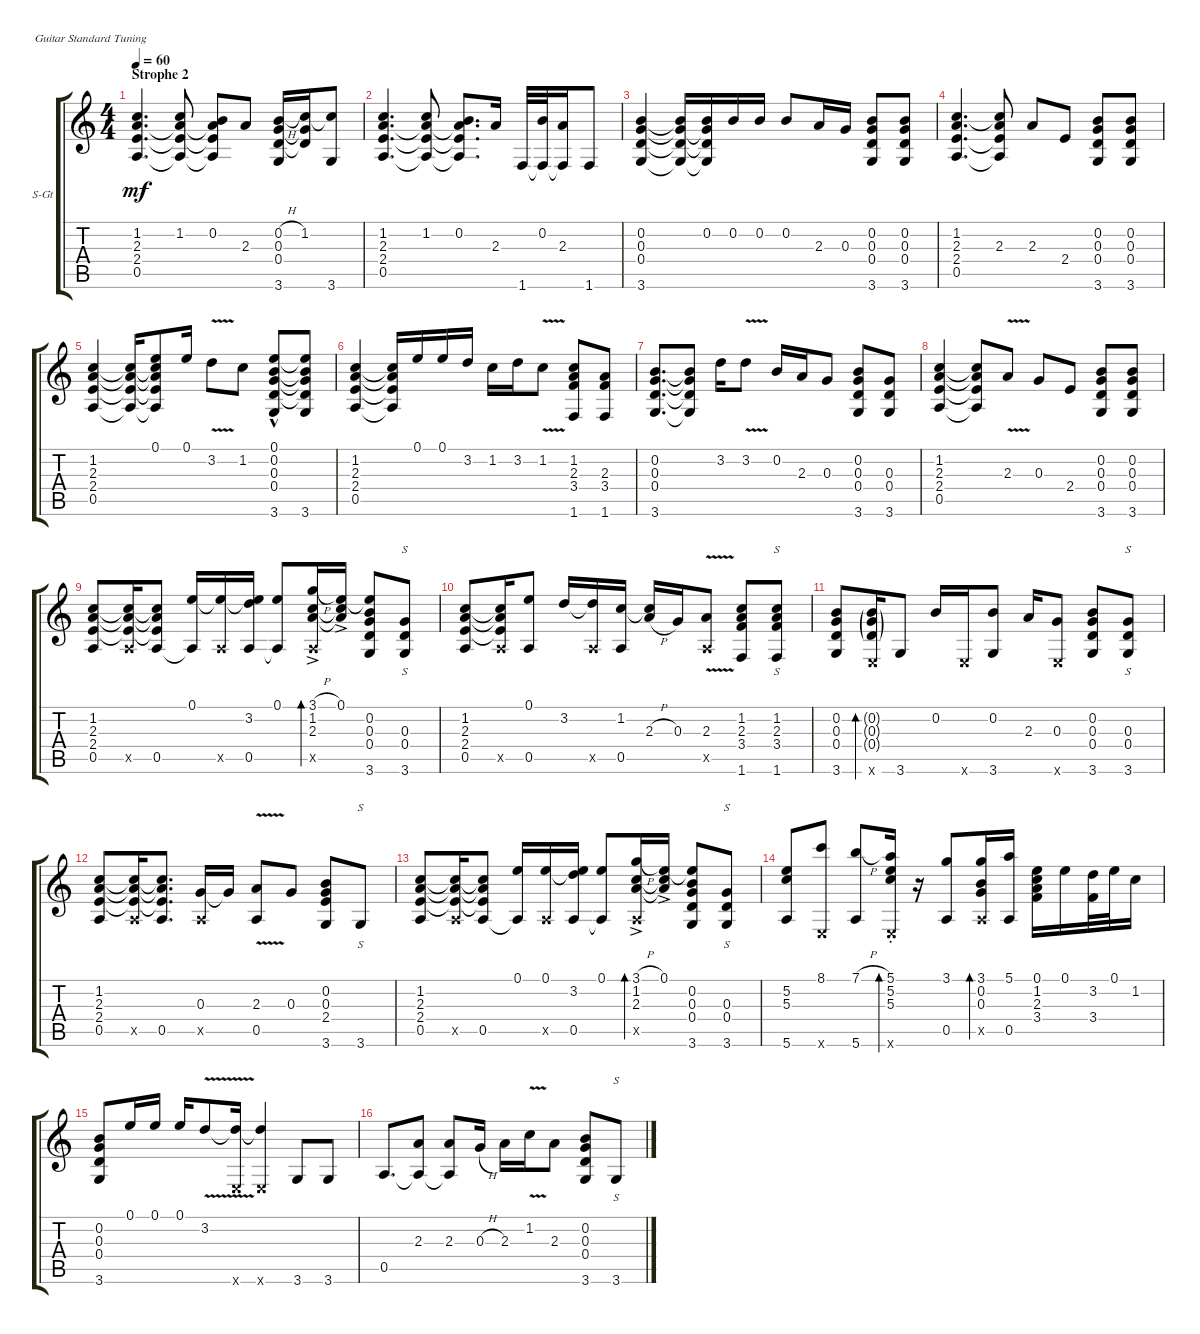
\defaultSystemsLayout 4
\bracketExtendMode groupsimilarinstruments
\firstSystemTrackNameOrientation horizontal
\otherSystemsTrackNameOrientation horizontal
\track ("Steel Guitar" "S-Gt") {instrument acousticguitarsteel}
\staff {score tabs}
\tuning (E4 B3 G3 D3 A2 E2)
\ts (4 4)
\section ("" "Strophe 2")
\tempo 60
\clef g2
\ks c
(0.5 1.2 2.3 2.4).4{d dy mf} (1.2 2.3{t} 2.4{t} 0.5{t}).8 (0.2 2.3{t} 2.4{t} 0.5{t}).8 2.3.8 (0.2{h} 3.6 0.3 0.4).16 (1.2 0.3{t} 0.4{t}).16 (3.6 1.2{t}).8 |
(0.5 1.2 2.3 2.4).4{d} (1.2 2.3{t} 2.4{t} 0.5{t}).8 (0.2 0.5{t} 2.4{t} 2.3{t}).8{d} 2.3.16 1.6.32 (0.2 1.6{t}).32 (2.3 1.6{t}).16 1.6.8 |
(3.6 0.4 0.3 0.2).4 (3.6{t} 0.4{t} 0.3{t} 0.2{t}).16 (0.2 0.3{t} 0.4{t} 3.6{t}).16 0.2.16 0.2.16 0.2.8 2.3.16 0.3.16 (3.6 0.4 0.3 0.2).8 (3.6 0.4 0.3 0.2).8 |
(0.5 1.2 2.3 2.4).4{d} (2.3 2.4{t} 0.5{t} 1.2{t}).8 2.3.8 2.4.8 (3.6 0.4 0.3 0.2).8 (3.6 0.4 0.3 0.2).8 |
(0.5 1.2 2.3 2.4).4 (0.5{t} 2.4{t} 2.3{t} 1.2{t}).16 (0.1 1.2{t} 2.3{t} 2.4{t} 0.5{t}).8 0.1.16 3.2{v}.8 1.2.8 (0.1{hac} 3.6 0.2 0.3 0.4).8 (3.6 0.1{t} 0.2{t} 0.3{t} 0.4{t}).8 |
(0.5 1.2 2.3 2.4).4 (0.5{t} 2.4{t} 2.3{t} 1.2{t}).16 0.1.16 0.1.16 3.2.16 1.2.16 3.2.16 1.2{v}.8 (1.6 1.2 2.3 3.4).8 (1.6 3.4 2.3).8 |
(3.6 0.4 0.3 0.2).8{d} (3.6{t} 0.4{t} 0.3{t} 0.2{t}).8 3.2.16 3.2{v}.8 0.2.16 2.3.16 0.3.8 (0.3 3.6 0.4 0.2).8 (0.3 3.6 0.4).8 |
(0.5 1.2 2.3 2.4).4 (0.5{t} 2.4{t} 2.3{t} 1.2{t}).8 2.3{v}.8 0.3.8 2.4.8 (3.6 0.4 0.3 0.2).8 (3.6 0.4 0.2 0.3).8 |
(0.5 1.2 2.3 2.4).8 (0.5{x} 2.4{t} 2.3{t} 1.2{t}).16 (0.5 2.4{t} 2.3{t} 1.2{t}).8 (0.1 0.5{t}).16 (0.1{t} 0.5{x}).16 (0.5 3.2 0.1{t}).16 (0.1 0.5{t}).8 (3.1{h ac} 0.5{x} 2.3 1.2).16{bd 30} (0.1{ac} 2.3{t} 1.2{t}).16 (3.6 0.4 0.3 0.2 0.1{t}).8 (3.6 0.3 0.4).8{s} |
(0.5 1.2 2.3 2.4).8 (0.5{x} 2.4{t} 2.3{t} 1.2{t}).16 (0.1 0.5).8 3.2.16 (0.5{x} 3.2{t}).16 (1.2 0.5).16 (2.3{h} 1.2{t}).16 0.3.16 (2.3{v} 0.5{x}).8 (1.6 1.2 2.3 3.4).8 (1.6 3.4 2.3 1.2).8{s} |
(3.6 0.4 0.3 0.2).8 (0.6{x} 0.4{g} 0.3{g} 0.2{g}).16{bd 30} 3.6.8 0.2.16 0.6{x}.16 (3.6 0.2).8 2.3.16 (0.3 0.6{x}).8 (3.6 0.4 0.3 0.2).8 (3.6 0.3 0.4).8{s} |
(0.5 1.2 2.3 2.4).8 (0.5{x} 2.4{t} 2.3{t} 1.2{t}).16 (0.5 2.4{t} 2.3{t} 1.2{t}).8{d} (0.3 0.5{x}).16 0.3{t}.16 (0.5 2.3{v}).8 0.3.8 (2.4 3.6 0.3 0.2).8 3.6.8{s} |
(0.5 1.2 2.3 2.4).8 (0.5{x} 2.4{t} 2.3{t} 1.2{t}).16 (0.5 2.4{t} 2.3{t} 1.2{t}).8 (0.1 0.5{t}).16 (0.1 0.5{x}).16 (0.5 3.2 0.1{t}).16 (0.1 0.5{t}).8 (3.1{h ac} 0.5{x} 2.3 1.2).16{bd 30} (0.1{ac} 2.3{t} 1.2{t}).16 (3.6 0.4 0.3 0.2 0.1{t}).8 (3.6 0.3 0.4).8{s} |
(5.6 5.2 5.3).8 (0.6{x} 8.1).8 (7.1{h} 5.6).8 (0.6{x} 5.3{st} 5.2 5.1).16{bd 30} r.16 (0.5 3.1).8 (0.5{x} 0.2 0.3 3.1).16{bd 30} (5.1 0.5).16 (0.1 1.2 2.3 3.4).16 0.1.16 (3.2 3.4).32 0.1.32 1.2.16 |
(3.6 0.4 0.3 0.2).8 0.1.16 0.1.16 0.1.16 3.2{v}.8 (0.6{x} 3.2{t}).16 (0.6{x} 3.2{t}).4 3.6.8 3.6.8 |
0.5.8{d} (2.3 0.5{t}).8 (2.3 0.5{t}).8 0.3{h}.16 2.3.16 1.2{v}.16 2.3.8 (3.6 0.4 0.3 0.2).8 3.6.8{s}
